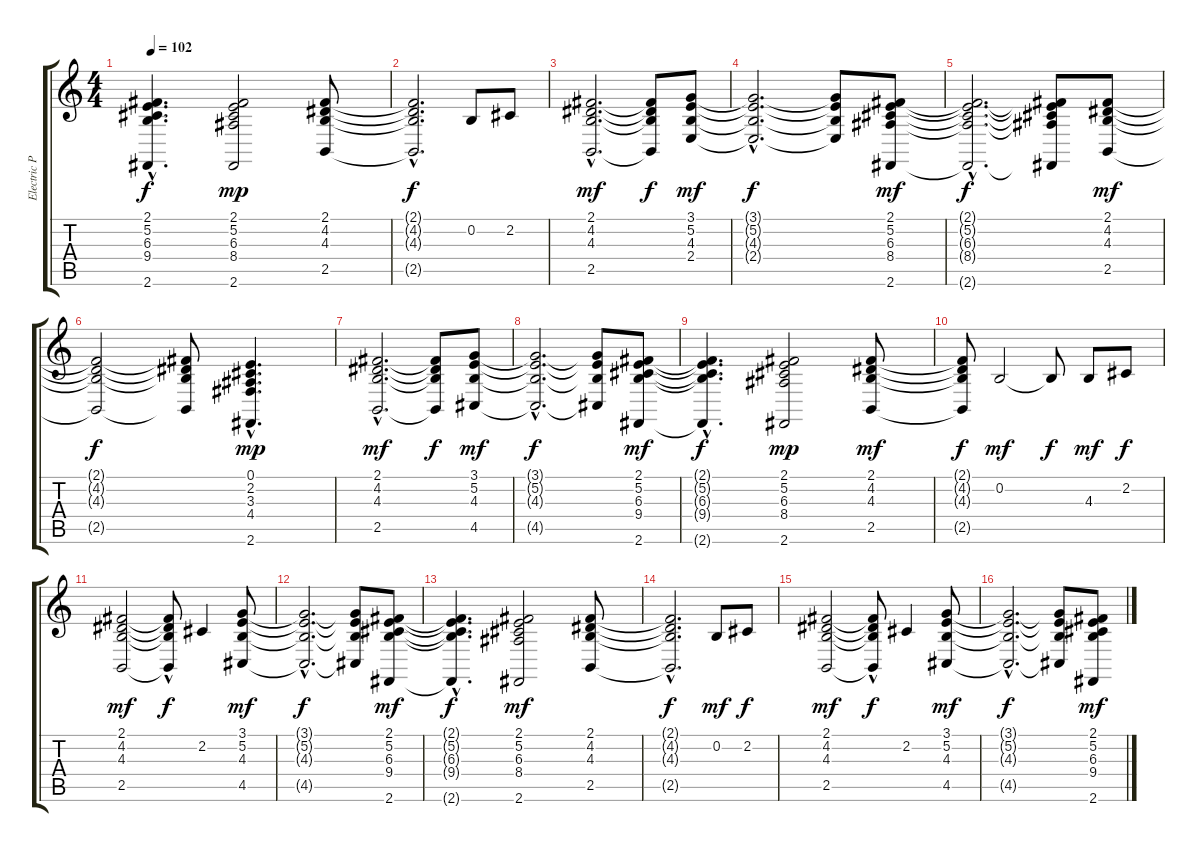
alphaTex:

\track ("Electric Piano" "Electric P") {instrument electricpiano1}
\staff {score tabs}
\tuning (E4 B3 G3 D3 A2 E2) {hide}
\ts (4 4)
\tempo 102
\clef g2
\ks c
(2.1{hac t} 5.2{hac t} 6.3{hac t} 9.4{hac t} 2.6{hac t}).4{d dy f} (2.1 5.2 6.3 8.4 2.6).2{dy mp} (2.1 4.2 4.3 2.5).8 |
(2.1{t} 4.2{t} 4.3{hac t} 2.5{t}).2{d dy f} 0.2.8 2.2.8 |
(2.1{hac} 4.2{hac} 4.3{hac} 2.5{hac}).2{d dy mf} (2.1{t} 4.2{t} 4.3{t} 2.5{t}).8{dy f} (3.1 5.2 4.3 2.4).8{dy mf} |
(3.1{hac t} 5.2{hac t} 4.3{hac t} 2.4{hac t}).2{d dy f} (3.1{t} 5.2{t} 4.3{t} 2.4{t}).8 (2.1 5.2 6.3 8.4 2.6).8{dy mf} |
(2.1{hac t} 5.2{hac t} 6.3{hac t} 8.4{hac t} 2.6{hac t}).2{d dy f} (2.1{t} 5.2{t} 6.3{t} 8.4{t} 2.6{t}).8 (2.1 4.2 4.3 2.5).8{dy mf} |
(2.1{t} 4.2{t} 4.3{t} 2.5{t}).2{dy f} (2.1{t} 4.2{t} 4.3{t} 2.5{t}).8 (0.1{hac} 2.2{hac} 3.3{hac} 4.4{hac} 2.6{hac}).4{d dy mp} |
(2.1{hac} 4.2{hac} 4.3{hac} 2.5{hac}).2{d dy mf} (2.1{t} 4.2{t} 4.3{t} 2.5{t}).8{dy f} (3.1 5.2 4.3 4.5).8{dy mf} |
(3.1{hac t} 5.2{hac t} 4.3{hac t} 4.5{hac t}).2{d dy f} (3.1{t} 5.2{t} 4.3{t} 4.5{t}).8 (2.1 5.2 6.3 9.4 2.6).8{dy mf} |
(2.1{hac t} 5.2{hac t} 6.3{hac t} 9.4{hac t} 2.6{hac t}).4{d dy f} (2.1 5.2 6.3 8.4 2.6).2{dy mp} (2.1 4.2 4.3 2.5).8{dy mf} |
(2.1{t} 4.2{t} 4.3{t} 2.5{t}).8{dy f} 0.2.2{dy mf} 0.2{t}.8{dy f} 4.3.8{dy mf} 2.2.8{dy f} |
(2.1 4.2 4.3 2.5).2{dy mf} (2.1{hac t} 4.2{hac t} 4.3{hac t} 2.5{hac t}).8{dy f} 2.2.4 (3.1 5.2 4.3 4.5).8{dy mf} |
(3.1{hac t} 5.2{hac t} 4.3{hac t} 4.5{hac t}).2{d dy f} (3.1{t} 5.2{t} 4.3{t} 4.5{t}).8 (2.1 5.2 6.3 9.4 2.6).8{dy mf} |
(2.1{hac t} 5.2{hac t} 6.3{hac t} 9.4{hac t} 2.6{hac t}).4{d dy f} (2.1 5.2 6.3 8.4 2.6).2{dy mf} (2.1 4.2 4.3 2.5).8 |
(2.1{t} 4.2{t} 4.3{hac t} 2.5{t}).2{d dy f} 0.2.8{dy mf} 2.2.8{dy f} |
(2.1 4.2 4.3 2.5).2{dy mf} (2.1{hac t} 4.2{hac t} 4.3{hac t} 2.5{hac t}).8{dy f} 2.2.4 (3.1 5.2 4.3 4.5).8{dy mf} |
(3.1{hac t} 5.2{hac t} 4.3{hac t} 4.5{hac t}).2{d dy f} (3.1{t} 5.2{t} 4.3{t} 4.5{t}).8 (2.1 5.2 6.3 9.4 2.6).8{dy mf}
